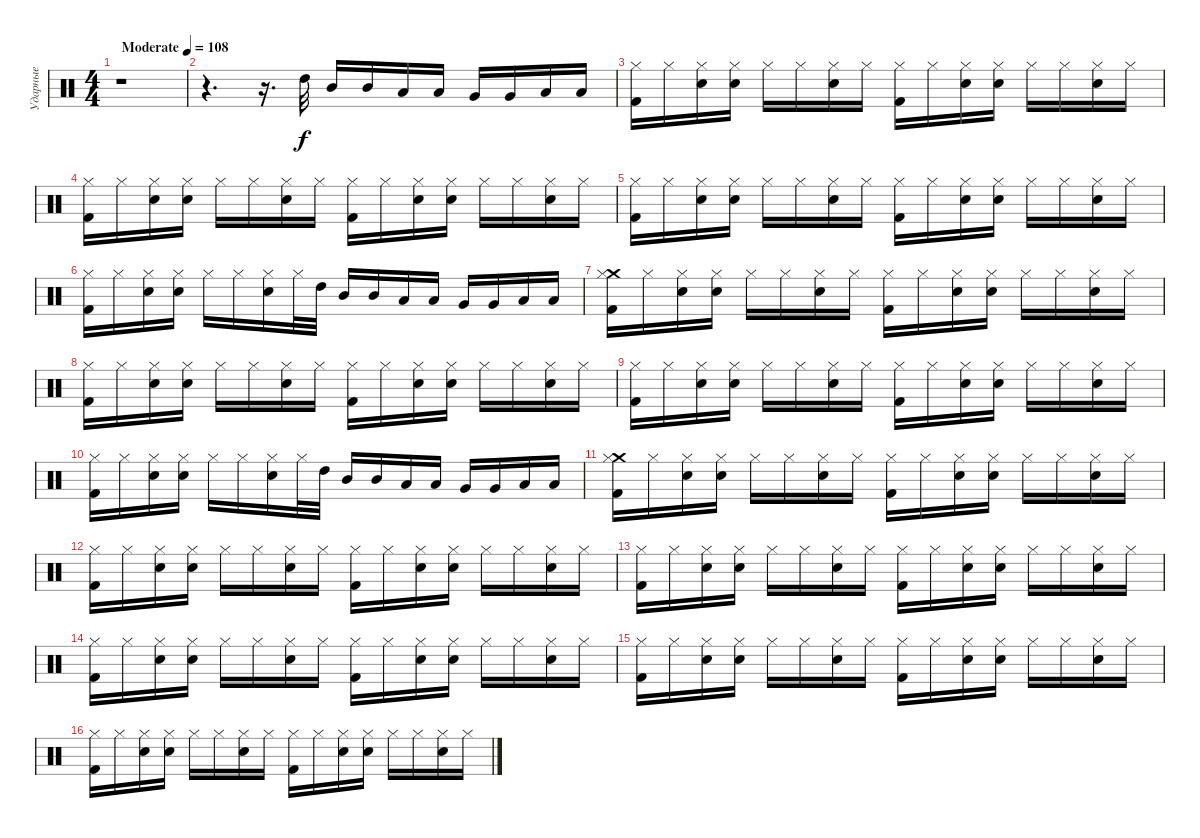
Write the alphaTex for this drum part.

\track ("Ударные" "Ударные") {instrument percussion}
\staff {score}
\articulation defaults
\ts (4 4)
\tempo (108 "Moderate")
\clef neutral
\ks c
r.1{dy f} |
r.4{d} r.16{d} "High Tom (hit)".32 "Mid Tom (hit)".16 "Mid Tom (hit)".16 "Low Tom (hit)".16 "Low Tom (hit)".16 "Very Low Tom (hit)".16 "Very Low Tom (hit)".16 "Low Floor Tom (hit)".16 "Low Floor Tom (hit)".16 |
("Kick (hit) 2" "Hi-Hat (closed)").16 "Hi-Hat (closed)".16 ("Snare (hit) 2" "Hi-Hat (closed)").16 ("Snare (hit) 2" "Hi-Hat (closed)").16 "Hi-Hat (closed)".16 "Hi-Hat (closed)".16 ("Snare (hit) 2" "Hi-Hat (closed)").16 "Hi-Hat (closed)".16 ("Kick (hit) 2" "Hi-Hat (closed)").16 "Hi-Hat (closed)".16 ("Snare (hit) 2" "Hi-Hat (closed)").16 ("Snare (hit) 2" "Hi-Hat (closed)").16 "Hi-Hat (closed)".16 "Hi-Hat (closed)".16 ("Snare (hit) 2" "Hi-Hat (closed)").16 "Hi-Hat (closed)".16 |
("Kick (hit) 2" "Hi-Hat (closed)").16 "Hi-Hat (closed)".16 ("Snare (hit) 2" "Hi-Hat (closed)").16 ("Snare (hit) 2" "Hi-Hat (closed)").16 "Hi-Hat (closed)".16 "Hi-Hat (closed)".16 ("Snare (hit) 2" "Hi-Hat (closed)").16 "Hi-Hat (closed)".16 ("Kick (hit) 2" "Hi-Hat (closed)").16 "Hi-Hat (closed)".16 ("Snare (hit) 2" "Hi-Hat (closed)").16 ("Snare (hit) 2" "Hi-Hat (closed)").16 "Hi-Hat (closed)".16 "Hi-Hat (closed)".16 ("Snare (hit) 2" "Hi-Hat (closed)").16 "Hi-Hat (closed)".16 |
("Kick (hit) 2" "Hi-Hat (closed)").16 "Hi-Hat (closed)".16 ("Snare (hit) 2" "Hi-Hat (closed)").16 ("Snare (hit) 2" "Hi-Hat (closed)").16 "Hi-Hat (closed)".16 "Hi-Hat (closed)".16 ("Snare (hit) 2" "Hi-Hat (closed)").16 "Hi-Hat (closed)".16 ("Kick (hit) 2" "Hi-Hat (closed)").16 "Hi-Hat (closed)".16 ("Snare (hit) 2" "Hi-Hat (closed)").16 ("Snare (hit) 2" "Hi-Hat (closed)").16 "Hi-Hat (closed)".16 "Hi-Hat (closed)".16 ("Snare (hit) 2" "Hi-Hat (closed)").16 "Hi-Hat (closed)".16 |
("Kick (hit) 2" "Hi-Hat (closed)").16 "Hi-Hat (closed)".16 ("Snare (hit) 2" "Hi-Hat (closed)").16 ("Snare (hit) 2" "Hi-Hat (closed)").16 "Hi-Hat (closed)".16 "Hi-Hat (closed)".16 ("Snare (hit) 2" "Hi-Hat (closed)").16 "Hi-Hat (closed)".32 "High Tom (hit)".32 "Mid Tom (hit)".16 "Mid Tom (hit)".16 "Low Tom (hit)".16 "Low Tom (hit)".16 "Very Low Tom (hit)".16 "Very Low Tom (hit)".16 "Low Floor Tom (hit)".16 "Low Floor Tom (hit)".16 |
("Crash medium (hit)" "Kick (hit) 2" "Hi-Hat (closed)").16 "Hi-Hat (closed)".16 ("Snare (hit) 2" "Hi-Hat (closed)").16 ("Snare (hit) 2" "Hi-Hat (closed)").16 "Hi-Hat (closed)".16 "Hi-Hat (closed)".16 ("Snare (hit) 2" "Hi-Hat (closed)").16 "Hi-Hat (closed)".16 ("Kick (hit) 2" "Hi-Hat (closed)").16 "Hi-Hat (closed)".16 ("Snare (hit) 2" "Hi-Hat (closed)").16 ("Snare (hit) 2" "Hi-Hat (closed)").16 "Hi-Hat (closed)".16 "Hi-Hat (closed)".16 ("Snare (hit) 2" "Hi-Hat (closed)").16 "Hi-Hat (closed)".16 |
("Kick (hit) 2" "Hi-Hat (closed)").16 "Hi-Hat (closed)".16 ("Snare (hit) 2" "Hi-Hat (closed)").16 ("Snare (hit) 2" "Hi-Hat (closed)").16 "Hi-Hat (closed)".16 "Hi-Hat (closed)".16 ("Snare (hit) 2" "Hi-Hat (closed)").16 "Hi-Hat (closed)".16 ("Kick (hit) 2" "Hi-Hat (closed)").16 "Hi-Hat (closed)".16 ("Snare (hit) 2" "Hi-Hat (closed)").16 ("Snare (hit) 2" "Hi-Hat (closed)").16 "Hi-Hat (closed)".16 "Hi-Hat (closed)".16 ("Snare (hit) 2" "Hi-Hat (closed)").16 "Hi-Hat (closed)".16 |
("Kick (hit) 2" "Hi-Hat (closed)").16 "Hi-Hat (closed)".16 ("Snare (hit) 2" "Hi-Hat (closed)").16 ("Snare (hit) 2" "Hi-Hat (closed)").16 "Hi-Hat (closed)".16 "Hi-Hat (closed)".16 ("Snare (hit) 2" "Hi-Hat (closed)").16 "Hi-Hat (closed)".16 ("Kick (hit) 2" "Hi-Hat (closed)").16 "Hi-Hat (closed)".16 ("Snare (hit) 2" "Hi-Hat (closed)").16 ("Snare (hit) 2" "Hi-Hat (closed)").16 "Hi-Hat (closed)".16 "Hi-Hat (closed)".16 ("Snare (hit) 2" "Hi-Hat (closed)").16 "Hi-Hat (closed)".16 |
("Kick (hit) 2" "Hi-Hat (closed)").16 "Hi-Hat (closed)".16 ("Snare (hit) 2" "Hi-Hat (closed)").16 ("Snare (hit) 2" "Hi-Hat (closed)").16 "Hi-Hat (closed)".16 "Hi-Hat (closed)".16 ("Snare (hit) 2" "Hi-Hat (closed)").16 "Hi-Hat (closed)".32 "High Tom (hit)".32 "Mid Tom (hit)".16 "Mid Tom (hit)".16 "Low Tom (hit)".16 "Low Tom (hit)".16 "Very Low Tom (hit)".16 "Very Low Tom (hit)".16 "Low Floor Tom (hit)".16 "Low Floor Tom (hit)".16 |
("Crash medium (hit)" "Kick (hit) 2" "Hi-Hat (closed)").16 "Hi-Hat (closed)".16 ("Snare (hit) 2" "Hi-Hat (closed)").16 ("Snare (hit) 2" "Hi-Hat (closed)").16 "Hi-Hat (closed)".16 "Hi-Hat (closed)".16 ("Snare (hit) 2" "Hi-Hat (closed)").16 "Hi-Hat (closed)".16 ("Kick (hit) 2" "Hi-Hat (closed)").16 "Hi-Hat (closed)".16 ("Snare (hit) 2" "Hi-Hat (closed)").16 ("Snare (hit) 2" "Hi-Hat (closed)").16 "Hi-Hat (closed)".16 "Hi-Hat (closed)".16 ("Snare (hit) 2" "Hi-Hat (closed)").16 "Hi-Hat (closed)".16 |
("Kick (hit) 2" "Hi-Hat (closed)").16 "Hi-Hat (closed)".16 ("Snare (hit) 2" "Hi-Hat (closed)").16 ("Snare (hit) 2" "Hi-Hat (closed)").16 "Hi-Hat (closed)".16 "Hi-Hat (closed)".16 ("Snare (hit) 2" "Hi-Hat (closed)").16 "Hi-Hat (closed)".16 ("Kick (hit) 2" "Hi-Hat (closed)").16 "Hi-Hat (closed)".16 ("Snare (hit) 2" "Hi-Hat (closed)").16 ("Snare (hit) 2" "Hi-Hat (closed)").16 "Hi-Hat (closed)".16 "Hi-Hat (closed)".16 ("Snare (hit) 2" "Hi-Hat (closed)").16 "Hi-Hat (closed)".16 |
("Kick (hit) 2" "Hi-Hat (closed)").16 "Hi-Hat (closed)".16 ("Snare (hit) 2" "Hi-Hat (closed)").16 ("Snare (hit) 2" "Hi-Hat (closed)").16 "Hi-Hat (closed)".16 "Hi-Hat (closed)".16 ("Snare (hit) 2" "Hi-Hat (closed)").16 "Hi-Hat (closed)".16 ("Kick (hit) 2" "Hi-Hat (closed)").16 "Hi-Hat (closed)".16 ("Snare (hit) 2" "Hi-Hat (closed)").16 ("Snare (hit) 2" "Hi-Hat (closed)").16 "Hi-Hat (closed)".16 "Hi-Hat (closed)".16 ("Snare (hit) 2" "Hi-Hat (closed)").16 "Hi-Hat (closed)".16 |
("Kick (hit) 2" "Hi-Hat (closed)").16 "Hi-Hat (closed)".16 ("Snare (hit) 2" "Hi-Hat (closed)").16 ("Snare (hit) 2" "Hi-Hat (closed)").16 "Hi-Hat (closed)".16 "Hi-Hat (closed)".16 ("Snare (hit) 2" "Hi-Hat (closed)").16 "Hi-Hat (closed)".16 ("Kick (hit) 2" "Hi-Hat (closed)").16 "Hi-Hat (closed)".16 ("Snare (hit) 2" "Hi-Hat (closed)").16 ("Snare (hit) 2" "Hi-Hat (closed)").16 "Hi-Hat (closed)".16 "Hi-Hat (closed)".16 ("Snare (hit) 2" "Hi-Hat (closed)").16 "Hi-Hat (closed)".16 |
("Kick (hit) 2" "Hi-Hat (closed)").16 "Hi-Hat (closed)".16 ("Snare (hit) 2" "Hi-Hat (closed)").16 ("Snare (hit) 2" "Hi-Hat (closed)").16 "Hi-Hat (closed)".16 "Hi-Hat (closed)".16 ("Snare (hit) 2" "Hi-Hat (closed)").16 "Hi-Hat (closed)".16 ("Kick (hit) 2" "Hi-Hat (closed)").16 "Hi-Hat (closed)".16 ("Snare (hit) 2" "Hi-Hat (closed)").16 ("Snare (hit) 2" "Hi-Hat (closed)").16 "Hi-Hat (closed)".16 "Hi-Hat (closed)".16 ("Snare (hit) 2" "Hi-Hat (closed)").16 "Hi-Hat (closed)".16 |
("Kick (hit) 2" "Hi-Hat (closed)").16 "Hi-Hat (closed)".16 ("Snare (hit) 2" "Hi-Hat (closed)").16 ("Snare (hit) 2" "Hi-Hat (closed)").16 "Hi-Hat (closed)".16 "Hi-Hat (closed)".16 ("Snare (hit) 2" "Hi-Hat (closed)").16 "Hi-Hat (closed)".16 ("Kick (hit) 2" "Hi-Hat (closed)").16 "Hi-Hat (closed)".16 ("Snare (hit) 2" "Hi-Hat (closed)").16 ("Snare (hit) 2" "Hi-Hat (closed)").16 "Hi-Hat (closed)".16 "Hi-Hat (closed)".16 ("Snare (hit) 2" "Hi-Hat (closed)").16 "Hi-Hat (closed)".16
